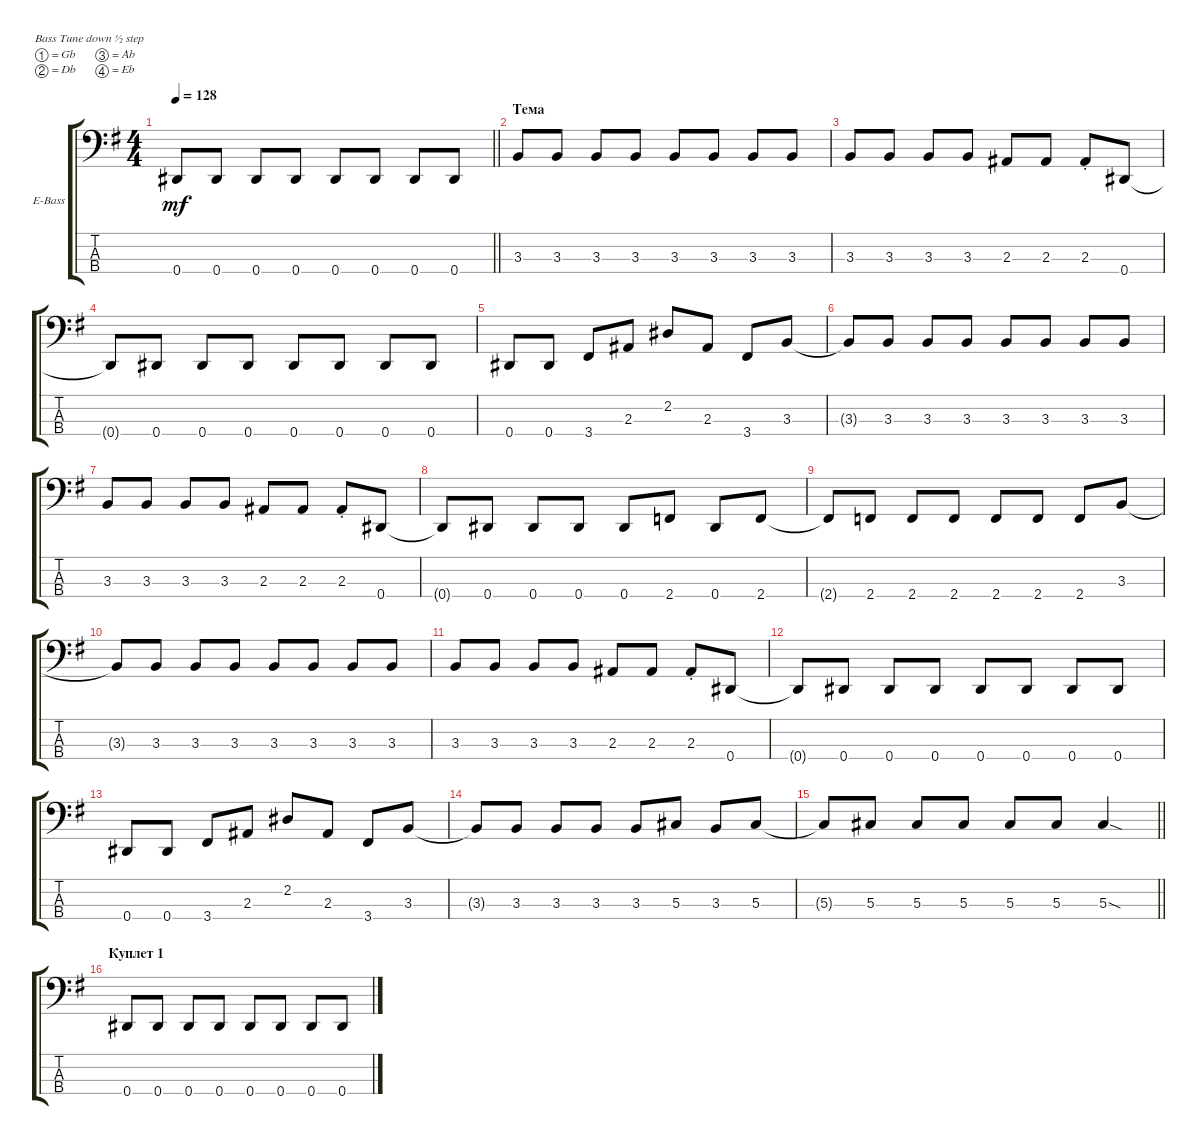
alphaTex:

\bracketExtendMode groupsimilarinstruments
\firstSystemTrackNameOrientation horizontal
\otherSystemsTrackNameOrientation horizontal
\track ("Бас" "E-Bass") {instrument electricbassfinger}
\staff {score tabs}
\tuning (Gb2 Db2 Ab1 Eb1)
\ts (4 4)
\tempo 128
\clef f4
\barLineRight lightlight
\ks eminor
0.4.8{dy mf} 0.4.8 0.4.8 0.4.8 0.4.8 0.4.8 0.4.8 0.4.8 |
\section ("" "Тема")
3.3.8 3.3.8 3.3.8 3.3.8 3.3.8 3.3.8 3.3.8 3.3.8 |
3.3.8 3.3.8 3.3.8 3.3.8 2.3.8 2.3.8 2.3{st}.8 0.4.8 |
0.4{t}.8 0.4.8 0.4.8 0.4.8 0.4.8 0.4.8 0.4.8 0.4.8 |
0.4.8 0.4.8 3.4.8 2.3.8 2.2.8 2.3.8 3.4.8 3.3.8 |
3.3{t}.8 3.3.8 3.3.8 3.3.8 3.3.8 3.3.8 3.3.8 3.3.8 |
3.3.8 3.3.8 3.3.8 3.3.8 2.3.8 2.3.8 2.3{st}.8 0.4.8 |
0.4{t}.8 0.4.8 0.4.8 0.4.8 0.4.8 2.4.8 0.4.8 2.4.8 |
2.4{t}.8 2.4.8 2.4.8 2.4.8 2.4.8 2.4.8 2.4.8 3.3.8 |
3.3{t}.8 3.3.8 3.3.8 3.3.8 3.3.8 3.3.8 3.3.8 3.3.8 |
3.3.8 3.3.8 3.3.8 3.3.8 2.3.8 2.3.8 2.3{st}.8 0.4.8 |
0.4{t}.8 0.4.8 0.4.8 0.4.8 0.4.8 0.4.8 0.4.8 0.4.8 |
0.4.8 0.4.8 3.4.8 2.3.8 2.2.8 2.3.8 3.4.8 3.3.8 |
3.3{t}.8 3.3.8 3.3.8 3.3.8 3.3.8 5.3.8 3.3.8 5.3.8 |
\barLineRight lightlight
5.3{t}.8 5.3.8 5.3.8 5.3.8 5.3.8 5.3.8 5.3{sod}.4 |
\section ("" "Куплет 1")
0.4.8 0.4.8 0.4.8 0.4.8 0.4.8 0.4.8 0.4.8 0.4.8
